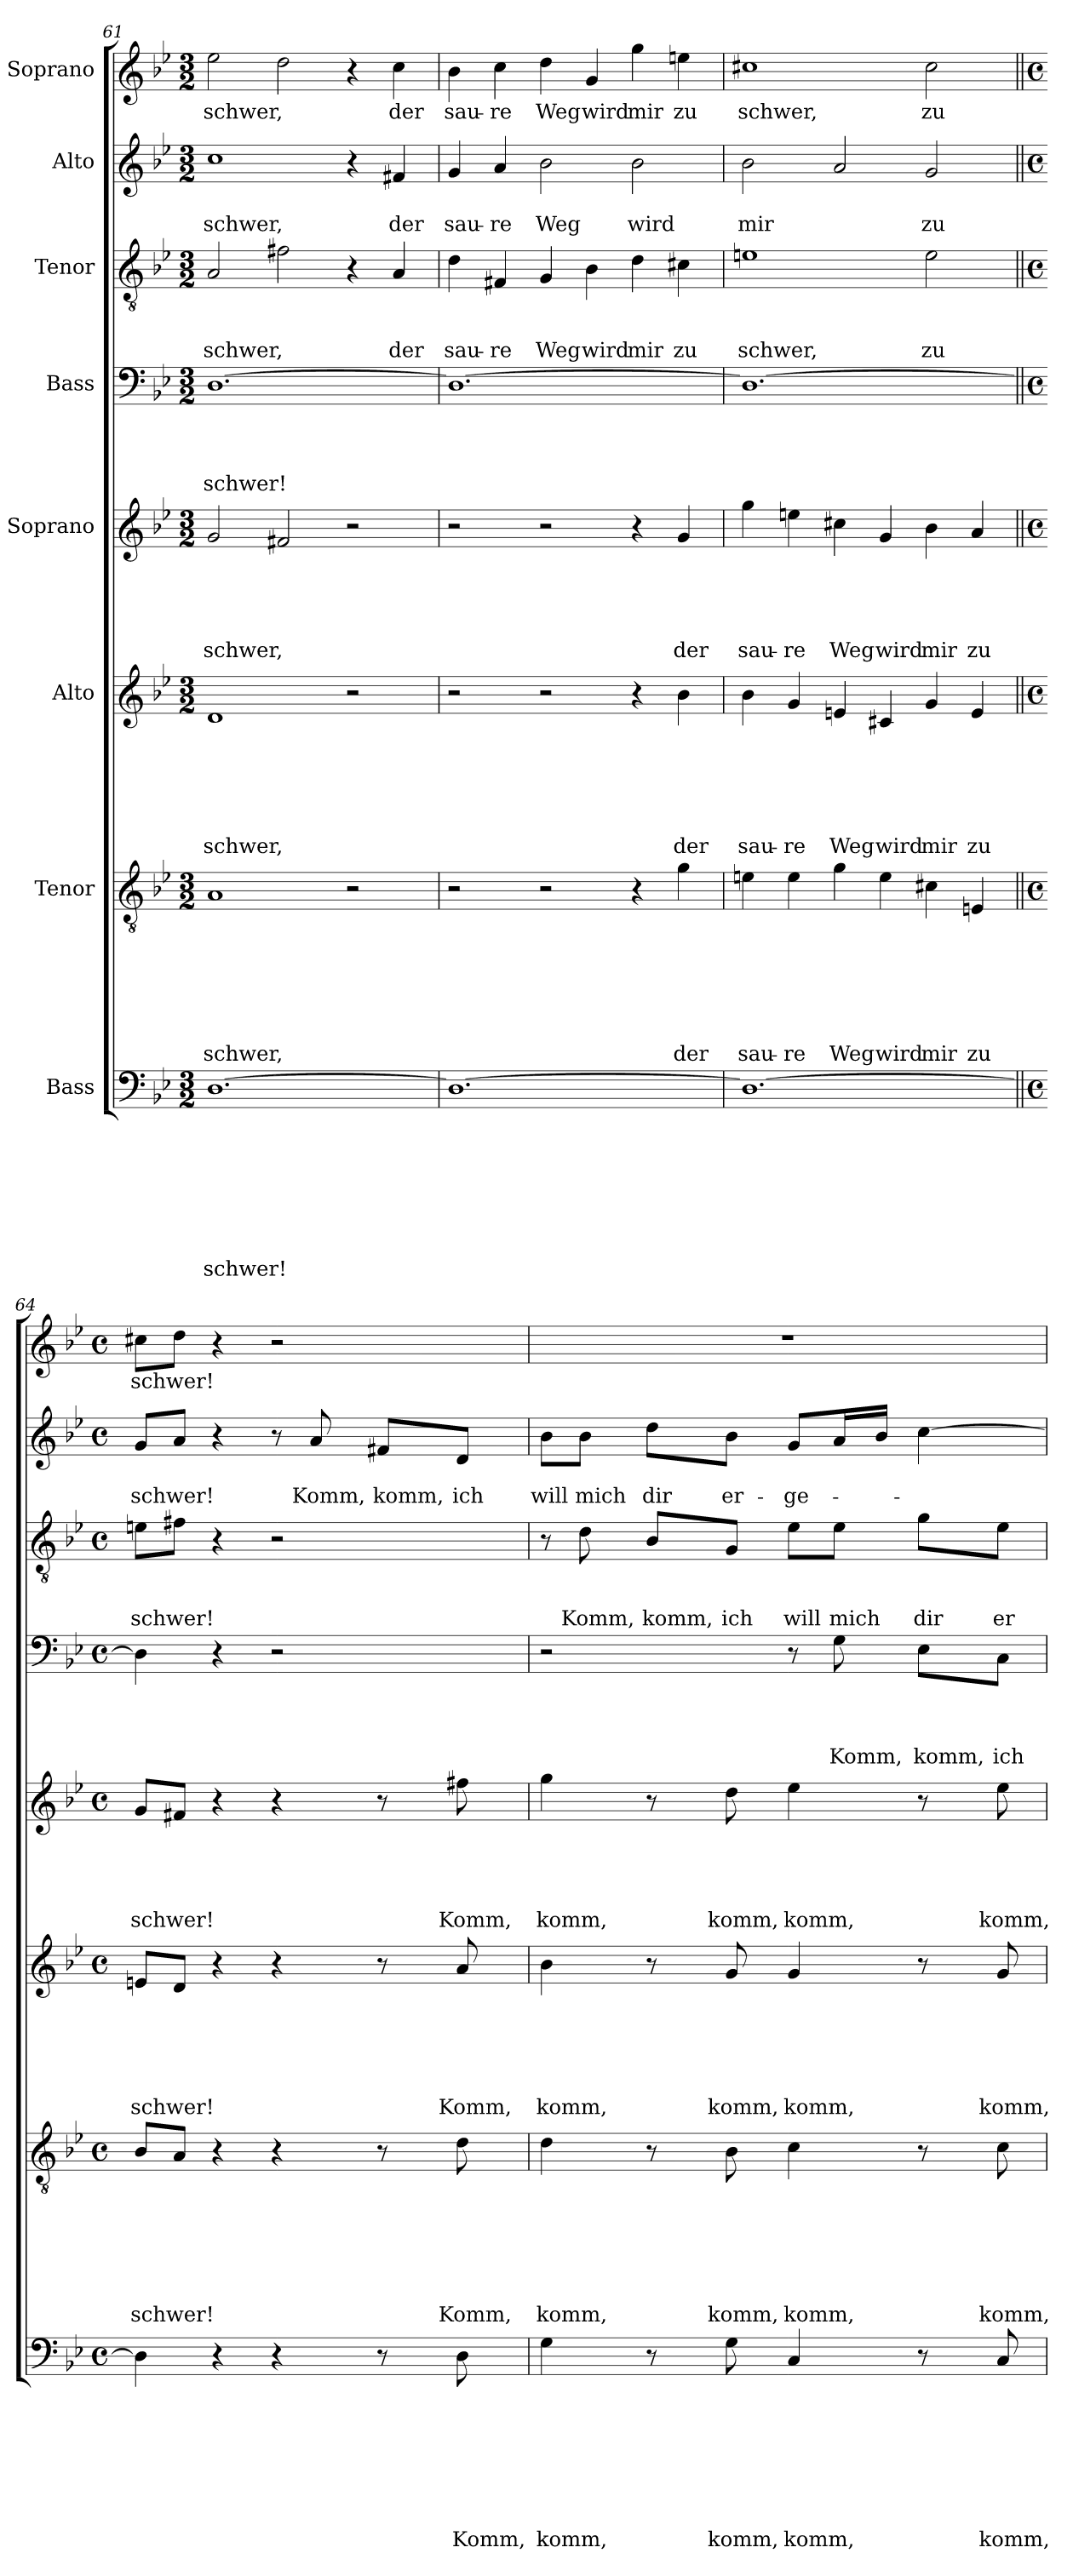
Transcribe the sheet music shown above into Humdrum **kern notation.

**kern	**text	**text	**text	**text	**text	**text	**text	**text	**kern	**text	**text	**text	**text	**text	**text	**text	**kern	**text	**text	**text	**text	**text	**text	**kern	**text	**text	**text	**text	**text	**kern	**text	**text	**text	**text	**kern	**text	**text	**text	**kern	**text	**text	**kern	**text
*part8	*part8	*part8	*part8	*part8	*part8	*part8	*part8	*part8	*part7	*part7	*part7	*part7	*part7	*part7	*part7	*part7	*part6	*part6	*part6	*part6	*part6	*part6	*part6	*part5	*part5	*part5	*part5	*part5	*part5	*part4	*part4	*part4	*part4	*part4	*part3	*part3	*part3	*part3	*part2	*part2	*part2	*part1	*part1
*staff8	*staff8	*staff8	*staff8	*staff8	*staff8	*staff8	*staff8	*staff8	*staff7	*staff7	*staff7	*staff7	*staff7	*staff7	*staff7	*staff7	*staff6	*staff6	*staff6	*staff6	*staff6	*staff6	*staff6	*staff5	*staff5	*staff5	*staff5	*staff5	*staff5	*staff4	*staff4	*staff4	*staff4	*staff4	*staff3	*staff3	*staff3	*staff3	*staff2	*staff2	*staff2	*staff1	*staff1
*I"Bass	*	*	*	*	*	*	*	*	*I"Tenor	*	*	*	*	*	*	*	*I"Alto	*	*	*	*	*	*	*I"Soprano	*	*	*	*	*	*I"Bass	*	*	*	*	*I"Tenor	*	*	*	*I"Alto	*	*	*I"Soprano	*
*clefF4	*	*	*	*	*	*	*	*	*clefGv2	*	*	*	*	*	*	*	*clefG2	*	*	*	*	*	*	*clefG2	*	*	*	*	*	*clefF4	*	*	*	*	*clefGv2	*	*	*	*clefG2	*	*	*clefG2	*
*k[b-e-]	*	*	*	*	*	*	*	*	*k[b-e-]	*	*	*	*	*	*	*	*k[b-e-]	*	*	*	*	*	*	*k[b-e-]	*	*	*	*	*	*k[b-e-]	*	*	*	*	*k[b-e-]	*	*	*	*k[b-e-]	*	*	*k[b-e-]	*
*B-:	*	*	*	*	*	*	*	*	*B-:	*	*	*	*	*	*	*	*B-:	*	*	*	*	*	*	*B-:	*	*	*	*	*	*B-:	*	*	*	*	*B-:	*	*	*	*B-:	*	*	*B-:	*
*M3/2	*	*	*	*	*	*	*	*	*M3/2	*	*	*	*	*	*	*	*M3/2	*	*	*	*	*	*	*M3/2	*	*	*	*	*	*M3/2	*	*	*	*	*M3/2	*	*	*	*M3/2	*	*	*M3/2	*
=61	=61	=61	=61	=61	=61	=61	=61	=61	=61	=61	=61	=61	=61	=61	=61	=61	=61	=61	=61	=61	=61	=61	=61	=61	=61	=61	=61	=61	=61	=61	=61	=61	=61	=61	=61	=61	=61	=61	=61	=61	=61	=61	=61
!	!	!	!	!	!	!	!	!LO:LY:b	!	!	!	!	!	!	!	!LO:LY:b	!	!	!	!	!	!	!LO:LY:b	!	!	!	!	!	!LO:LY:b	!	!	!	!	!LO:LY:b	!	!	!	!LO:LY:b	!	!	!LO:LY:b	!	!LO:LY:b
[>1.D	.	.	.	.	.	.	.	schwer!	1A	.	.	.	.	.	.	schwer,	1d	.	.	.	.	.	schwer,	2g/	.	.	.	.	schwer,	[>1.D	.	.	.	schwer!	2A/	.	.	schwer,	1cc	.	schwer,	2ee-\	schwer,
.	.	.	.	.	.	.	.	.	.	.	.	.	.	.	.	.	.	.	.	.	.	.	.	2f#X/	.	.	.	.	.	.	.	.	.	.	2f#X\	.	.	.	.	.	.	2dd\	.
.	.	.	.	.	.	.	.	.	2r	.	.	.	.	.	.	.	2r	.	.	.	.	.	.	2r	.	.	.	.	.	.	.	.	.	.	4r	.	.	.	4r	.	.	4r	.
!	!	!	!	!	!	!	!	!	!	!	!	!	!	!	!	!	!	!	!	!	!	!	!	!	!	!	!	!	!	!	!	!	!	!	!	!	!	!LO:LY:b	!	!	!LO:LY:b	!	!LO:LY:b
.	.	.	.	.	.	.	.	.	.	.	.	.	.	.	.	.	.	.	.	.	.	.	.	.	.	.	.	.	.	.	.	.	.	.	4A/	.	.	der	4f#X/	.	der	4cc\	der
=62	=62	=62	=62	=62	=62	=62	=62	=62	=62	=62	=62	=62	=62	=62	=62	=62	=62	=62	=62	=62	=62	=62	=62	=62	=62	=62	=62	=62	=62	=62	=62	=62	=62	=62	=62	=62	=62	=62	=62	=62	=62	=62	=62
!	!	!	!	!	!	!	!	!	!	!	!	!	!	!	!	!	!	!	!	!	!	!	!	!	!	!	!	!	!	!	!	!	!	!	!	!	!	!LO:LY:b	!	!	!LO:LY:b	!	!LO:LY:b
1.D_	.	.	.	.	.	.	.	.	2r	.	.	.	.	.	.	.	2r	.	.	.	.	.	.	2r	.	.	.	.	.	1.D_	.	.	.	.	4d\	.	.	sau-	4g/	.	sau-	4b-\	sau-
!	!	!	!	!	!	!	!	!	!	!	!	!	!	!	!	!	!	!	!	!	!	!	!	!	!	!	!	!	!	!	!	!	!	!	!	!	!	!LO:LY:b:rj	!	!	!LO:LY:b:rj	!	!LO:LY:b:rj
.	.	.	.	.	.	.	.	.	.	.	.	.	.	.	.	.	.	.	.	.	.	.	.	.	.	.	.	.	.	.	.	.	.	.	4F#X/	.	.	-re	4a/	.	-re	4cc\	-re
!	!	!	!	!	!	!	!	!	!	!	!	!	!	!	!	!	!	!	!	!	!	!	!	!	!	!	!	!	!	!	!	!	!	!	!	!	!	!LO:LY:b	!	!	!LO:LY:b	!	!LO:LY:b
.	.	.	.	.	.	.	.	.	2r	.	.	.	.	.	.	.	2r	.	.	.	.	.	.	2r	.	.	.	.	.	.	.	.	.	.	4G/	.	.	Weg	2b-\	.	Weg	4dd\	Weg
!	!	!	!	!	!	!	!	!	!	!	!	!	!	!	!	!	!	!	!	!	!	!	!	!	!	!	!	!	!	!	!	!	!	!	!	!	!	!LO:LY:b	!	!	!	!	!LO:LY:b
.	.	.	.	.	.	.	.	.	.	.	.	.	.	.	.	.	.	.	.	.	.	.	.	.	.	.	.	.	.	.	.	.	.	.	4B-\	.	.	wird	.	.	.	4g/	wird
!	!	!	!	!	!	!	!	!	!	!	!	!	!	!	!	!	!	!	!	!	!	!	!	!	!	!	!	!	!	!	!	!	!	!	!	!	!	!LO:LY:b	!	!	!LO:LY:b	!	!LO:LY:b
.	.	.	.	.	.	.	.	.	4r	.	.	.	.	.	.	.	4r	.	.	.	.	.	.	4r	.	.	.	.	.	.	.	.	.	.	4d\	.	.	mir	2b-\	.	wird	4gg\	mir
!	!	!	!	!	!	!	!	!	!	!	!	!	!	!	!	!LO:LY:b	!	!	!	!	!	!	!LO:LY:b	!	!	!	!	!	!LO:LY:b	!	!	!	!	!	!	!	!	!LO:LY:b	!	!	!	!	!LO:LY:b
.	.	.	.	.	.	.	.	.	4g\	.	.	.	.	.	.	der	4b-\	.	.	.	.	.	der	4g/	.	.	.	.	der	.	.	.	.	.	4c#X\	.	.	zu	.	.	.	4een\	zu
!!LO:PB:g=z
=63	=63	=63	=63	=63	=63	=63	=63	=63	=63	=63	=63	=63	=63	=63	=63	=63	=63	=63	=63	=63	=63	=63	=63	=63	=63	=63	=63	=63	=63	=63	=63	=63	=63	=63	=63	=63	=63	=63	=63	=63	=63	=63	=63
!	!	!	!	!	!	!	!	!	!	!	!	!	!	!	!	!LO:LY:b	!	!	!	!	!	!	!LO:LY:b	!	!	!	!	!	!LO:LY:b	!	!	!	!	!	!	!	!	!LO:LY:b	!	!	!LO:LY:b	!	!LO:LY:b
1.D_	.	.	.	.	.	.	.	.	4en\	.	.	.	.	.	.	sau-	4b-\	.	.	.	.	.	sau-	4gg\	.	.	.	.	sau-	1.D_	.	.	.	.	1en	.	.	schwer,	2b-\	.	mir	1cc#X	schwer,
!	!	!	!	!	!	!	!	!	!	!	!	!	!	!	!	!LO:LY:b	!	!	!	!	!	!	!LO:LY:b	!	!	!	!	!	!LO:LY:b	!	!	!	!	!	!	!	!	!	!	!	!	!	!
.	.	.	.	.	.	.	.	.	4e\	.	.	.	.	.	.	-re	4g/	.	.	.	.	.	-re	4een\	.	.	.	.	-re	.	.	.	.	.	.	.	.	.	.	.	.	.	.
!	!	!	!	!	!	!	!	!	!	!	!	!	!	!	!	!LO:LY:b	!	!	!	!	!	!	!LO:LY:b	!	!	!	!	!	!LO:LY:b	!	!	!	!	!	!	!	!	!	!	!	!	!	!
.	.	.	.	.	.	.	.	.	4g\	.	.	.	.	.	.	Weg	4en/	.	.	.	.	.	Weg	4cc#X\	.	.	.	.	Weg	.	.	.	.	.	.	.	.	.	2a/	.	.	.	.
!	!	!	!	!	!	!	!	!	!	!	!	!	!	!	!	!LO:LY:b	!	!	!	!	!	!	!LO:LY:b	!	!	!	!	!	!LO:LY:b	!	!	!	!	!	!	!	!	!	!	!	!	!	!
.	.	.	.	.	.	.	.	.	4e\	.	.	.	.	.	.	wird	4c#X/	.	.	.	.	.	wird	4g/	.	.	.	.	wird	.	.	.	.	.	.	.	.	.	.	.	.	.	.
!	!	!	!	!	!	!	!	!	!	!	!	!	!	!	!	!LO:LY:b	!	!	!	!	!	!	!LO:LY:b	!	!	!	!	!	!LO:LY:b	!	!	!	!	!	!	!	!	!LO:LY:b	!	!	!LO:LY:b	!	!LO:LY:b
.	.	.	.	.	.	.	.	.	4c#X\	.	.	.	.	.	.	mir	4g/	.	.	.	.	.	mir	4b-\	.	.	.	.	mir	.	.	.	.	.	2e\	.	.	zu	2g/	.	zu	2cc#\	zu
!	!	!	!	!	!	!	!	!	!	!	!	!	!	!	!	!LO:LY:b	!	!	!	!	!	!	!LO:LY:b	!	!	!	!	!	!LO:LY:b	!	!	!	!	!	!	!	!	!	!	!	!	!	!
.	.	.	.	.	.	.	.	.	4En/	.	.	.	.	.	.	zu	4e/	.	.	.	.	.	zu	4a/	.	.	.	.	zu	.	.	.	.	.	.	.	.	.	.	.	.	.	.
=64||	=64||	=64||	=64||	=64||	=64||	=64||	=64||	=64||	=64||	=64||	=64||	=64||	=64||	=64||	=64||	=64||	=64||	=64||	=64||	=64||	=64||	=64||	=64||	=64||	=64||	=64||	=64||	=64||	=64||	=64||	=64||	=64||	=64||	=64||	=64||	=64||	=64||	=64||	=64||	=64||	=64||	=64||	=64||
*M4/4	*	*	*	*	*	*	*	*	*M4/4	*	*	*	*	*	*	*	*M4/4	*	*	*	*	*	*	*M4/4	*	*	*	*	*	*M4/4	*	*	*	*	*M4/4	*	*	*	*M4/4	*	*	*M4/4	*
*met(c)	*	*	*	*	*	*	*	*	*met(c)	*	*	*	*	*	*	*	*met(c)	*	*	*	*	*	*	*met(c)	*	*	*	*	*	*met(c)	*	*	*	*	*met(c)	*	*	*	*met(c)	*	*	*met(c)	*
!	!	!	!	!	!	!	!	!	!	!	!	!	!	!	!	!LO:LY:b	!	!	!	!	!	!	!LO:LY:b	!	!	!	!	!	!LO:LY:b	!	!	!	!	!	!	!	!	!LO:LY:b	!	!	!LO:LY:b	!	!LO:LY:b
4D\]	.	.	.	.	.	.	.	.	8B-/L	.	.	.	.	.	.	schwer!	8en/L	.	.	.	.	.	schwer!	8g/L	.	.	.	.	schwer!	4D\]	.	.	.	.	8en\L	.	.	schwer!	8g/L	.	schwer!	8cc#X\L	schwer!
.	.	.	.	.	.	.	.	.	8A/J	.	.	.	.	.	.	.	8d/J	.	.	.	.	.	.	8f#X/J	.	.	.	.	.	.	.	.	.	.	8f#X\J	.	.	.	8a/J	.	.	8dd\J	.
4r	.	.	.	.	.	.	.	.	4r	.	.	.	.	.	.	.	4r	.	.	.	.	.	.	4r	.	.	.	.	.	4r	.	.	.	.	4r	.	.	.	4r	.	.	4r	.
4r	.	.	.	.	.	.	.	.	4r	.	.	.	.	.	.	.	4r	.	.	.	.	.	.	4r	.	.	.	.	.	2r	.	.	.	.	2r	.	.	.	8r	.	.	2r	.
!	!	!	!	!	!	!	!	!	!	!	!	!	!	!	!	!	!	!	!	!	!	!	!	!	!	!	!	!	!	!	!	!	!	!	!	!	!	!	!	!	!LO:LY:b	!	!
.	.	.	.	.	.	.	.	.	.	.	.	.	.	.	.	.	.	.	.	.	.	.	.	.	.	.	.	.	.	.	.	.	.	.	.	.	.	.	8a/	.	Komm,	.	.
!	!	!	!	!	!	!	!	!	!	!	!	!	!	!	!	!	!	!	!	!	!	!	!	!	!	!	!	!	!	!	!	!	!	!	!	!	!	!	!	!	!LO:LY:b	!	!
8r	.	.	.	.	.	.	.	.	8r	.	.	.	.	.	.	.	8r	.	.	.	.	.	.	8r	.	.	.	.	.	.	.	.	.	.	.	.	.	.	8f#X/L	.	komm,	.	.
!	!	!	!	!	!	!	!	!LO:LY:b	!	!	!	!	!	!	!	!LO:LY:b	!	!	!	!	!	!	!LO:LY:b	!	!	!	!	!	!LO:LY:b	!	!	!	!	!	!	!	!	!	!	!	!LO:LY:b	!	!
8D\	.	.	.	.	.	.	.	Komm,	8d\	.	.	.	.	.	.	Komm,	8a/	.	.	.	.	.	Komm,	8ff#X\	.	.	.	.	Komm,	.	.	.	.	.	.	.	.	.	8d/J	.	ich	.	.
=65	=65	=65	=65	=65	=65	=65	=65	=65	=65	=65	=65	=65	=65	=65	=65	=65	=65	=65	=65	=65	=65	=65	=65	=65	=65	=65	=65	=65	=65	=65	=65	=65	=65	=65	=65	=65	=65	=65	=65	=65	=65	=65	=65
!	!	!	!	!	!	!	!	!LO:LY:b	!	!	!	!	!	!	!	!LO:LY:b	!	!	!	!	!	!	!LO:LY:b	!	!	!	!	!	!LO:LY:b	!	!	!	!	!	!	!	!	!	!	!	!LO:LY:b	!	!
4G\	.	.	.	.	.	.	.	komm,	4d\	.	.	.	.	.	.	komm,	4b-\	.	.	.	.	.	komm,	4gg\	.	.	.	.	komm,	2r	.	.	.	.	8r	.	.	.	8b-\L	.	will	1r	.
!	!	!	!	!	!	!	!	!	!	!	!	!	!	!	!	!	!	!	!	!	!	!	!	!	!	!	!	!	!	!	!	!	!	!	!	!	!	!LO:LY:b	!	!	!LO:LY:b	!	!
.	.	.	.	.	.	.	.	.	.	.	.	.	.	.	.	.	.	.	.	.	.	.	.	.	.	.	.	.	.	.	.	.	.	.	8d\	.	.	Komm,	8b-\J	.	mich	.	.
!	!	!	!	!	!	!	!	!	!	!	!	!	!	!	!	!	!	!	!	!	!	!	!	!	!	!	!	!	!	!	!	!	!	!	!	!	!	!LO:LY:b	!	!	!LO:LY:b	!	!
8r	.	.	.	.	.	.	.	.	8r	.	.	.	.	.	.	.	8r	.	.	.	.	.	.	8r	.	.	.	.	.	.	.	.	.	.	8B-/L	.	.	komm,	8dd\L	.	dir	.	.
!	!	!	!	!	!	!	!	!LO:LY:b	!	!	!	!	!	!	!	!LO:LY:b	!	!	!	!	!	!	!LO:LY:b	!	!	!	!	!	!LO:LY:b	!	!	!	!	!	!	!	!	!LO:LY:b	!	!	!LO:LY:b	!	!
8G\	.	.	.	.	.	.	.	komm,	8B-\	.	.	.	.	.	.	komm,	8g/	.	.	.	.	.	komm,	8dd\	.	.	.	.	komm,	.	.	.	.	.	8G/J	.	.	ich	8b-\J	.	er-	.	.
!	!	!	!	!	!	!	!	!LO:LY:b	!	!	!	!	!	!	!	!LO:LY:b	!	!	!	!	!	!	!LO:LY:b	!	!	!	!	!	!LO:LY:b	!	!	!	!	!	!	!	!	!LO:LY:b	!	!	!LO:LY:b	!	!
4C/	.	.	.	.	.	.	.	komm,	4c\	.	.	.	.	.	.	komm,	4g/	.	.	.	.	.	komm,	4ee-\	.	.	.	.	komm,	8r	.	.	.	.	8e-\L	.	.	will	8g/L	.	-ge-	.	.
!	!	!	!	!	!	!	!	!	!	!	!	!	!	!	!	!	!	!	!	!	!	!	!	!	!	!	!	!	!	!	!	!	!	!LO:LY:b	!	!	!	!LO:LY:b	!	!	!	!	!
.	.	.	.	.	.	.	.	.	.	.	.	.	.	.	.	.	.	.	.	.	.	.	.	.	.	.	.	.	.	8G\	.	.	.	Komm,	8e-\J	.	.	mich	16a/L	.	.	.	.
.	.	.	.	.	.	.	.	.	.	.	.	.	.	.	.	.	.	.	.	.	.	.	.	.	.	.	.	.	.	.	.	.	.	.	.	.	.	.	16b-/JJ	.	.	.	.
!	!	!	!	!	!	!	!	!	!	!	!	!	!	!	!	!	!	!	!	!	!	!	!	!	!	!	!	!	!	!	!	!	!	!LO:LY:b	!	!	!	!LO:LY:b	!	!	!	!	!
8r	.	.	.	.	.	.	.	.	8r	.	.	.	.	.	.	.	8r	.	.	.	.	.	.	8r	.	.	.	.	.	8E-\L	.	.	.	komm,	8g\L	.	.	dir	[>4cc\	.	.	.	.
!	!	!	!	!	!	!	!	!LO:LY:b	!	!	!	!	!	!	!	!LO:LY:b	!	!	!	!	!	!	!LO:LY:b	!	!	!	!	!	!LO:LY:b	!	!	!	!	!LO:LY:b	!	!	!	!LO:LY:b	!	!	!	!	!
8C/	.	.	.	.	.	.	.	komm,	8c\	.	.	.	.	.	.	komm,	8g/	.	.	.	.	.	komm,	8ee-\	.	.	.	.	komm,	8C\J	.	.	.	ich	8e-\J	.	.	er-	.	.	.	.	.
=	=	=	=	=	=	=	=	=	=	=	=	=	=	=	=	=	=	=	=	=	=	=	=	=	=	=	=	=	=	=	=	=	=	=	=	=	=	=	=	=	=	=	=
*-	*-	*-	*-	*-	*-	*-	*-	*-	*-	*-	*-	*-	*-	*-	*-	*-	*-	*-	*-	*-	*-	*-	*-	*-	*-	*-	*-	*-	*-	*-	*-	*-	*-	*-	*-	*-	*-	*-	*-	*-	*-	*-	*-
